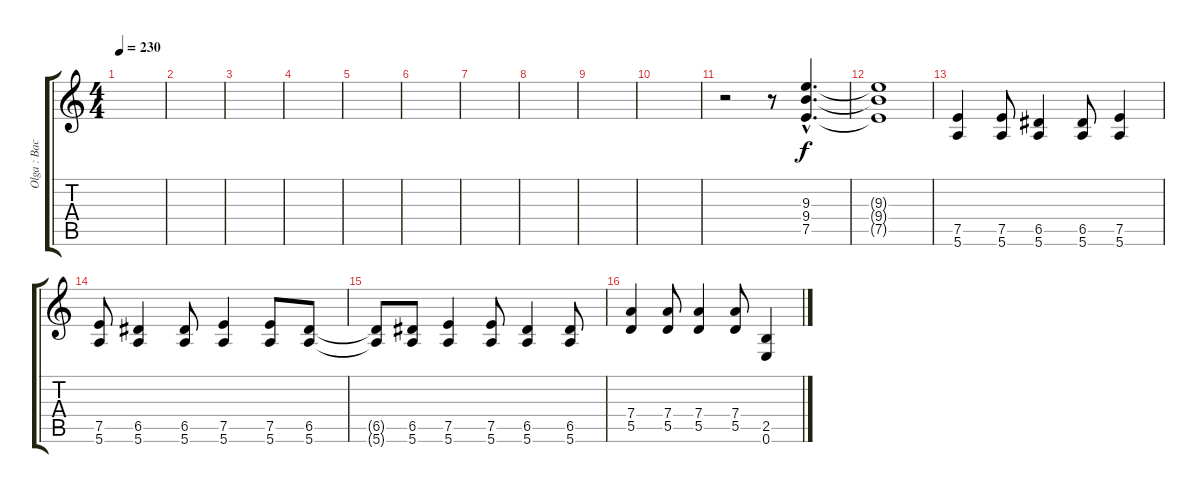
\track ("Olga : Backup Guitar" "Olga : Bac") {instrument overdrivenguitar}
\staff {score tabs}
\tuning (E4 B3 G3 D3 A2 E2) {hide}
\ts (4 4)
\tempo 230
\clef g2
\ks c
|
|
|
|
|
|
|
|
|
|
r.2 r.8 (9.3{hac} 9.4{hac} 7.5{hac}).4{d} |
(9.3{t} 9.4{t} 7.5{t}).1 |
(7.5 5.6).4{instrument electricguitarmuted} (7.5 5.6).8 (6.5 5.6).4 (6.5 5.6).8 (7.5 5.6).4 |
(7.5 5.6).8 (6.5 5.6).4 (6.5 5.6).8 (7.5 5.6).4 (7.5 5.6).8 (6.5 5.6).8 |
(6.5{t} 5.6{t}).8 (6.5 5.6).8 (7.5 5.6).4 (7.5 5.6).8 (6.5 5.6).4 (6.5 5.6).8 |
(7.4 5.5).4{instrument electricguitarmuted} (7.4 5.5).8 (7.4 5.5).4 (7.4 5.5).8 (2.5 0.6).4
